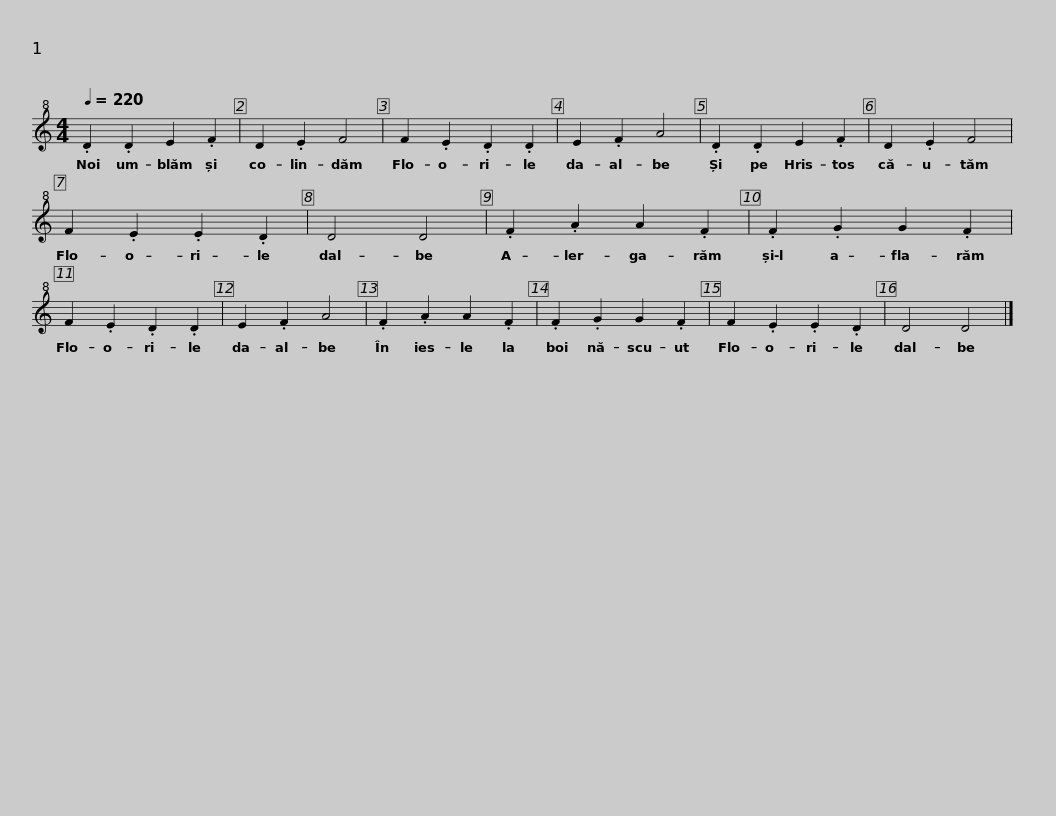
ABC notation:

X:1
L:1/8
Q:1/4=220
M:4/4
I:linebreak $
K:C
V:1 treble+8
V:1
 .D2 .D2 E2 .F2 | D2 .E2 F4 | F2 .E2 .D2 .D2 | E2 .F2 A4 |$ .D2 .D2 E2 .F2 | %5
 D2 .E2 F4 | F2 .E2 .E2 .D2 | D4 D4 |$ .F2 .A2 A2 .F2 | .F2 .G2 G2 .F2 | %10
 F2 .E2 .D2 .D2 | E2 .F2 A4 |$ .F2 .A2 A2 .F2 | .F2 .G2 G2 .F2 | F2 .E2 .E2 .D2 | %15
 D4 D4 |] %16
